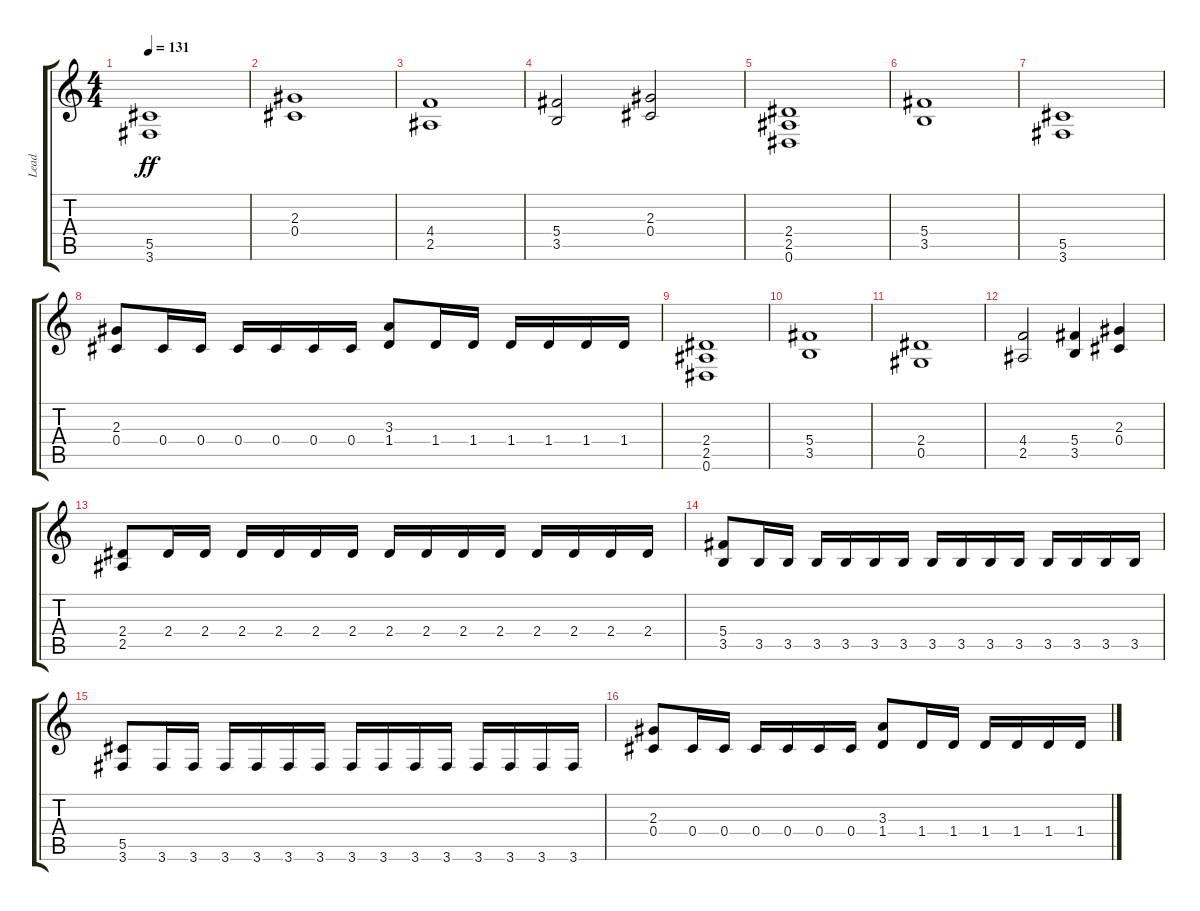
\track ("Lead" "Lead") {instrument overdrivenguitar}
\staff {score tabs}
\tuning (Eb4 Bb3 Gb3 Db3 Ab2 Eb2) {hide}
\ts (4 4)
\tempo 131
\clef g2
\ks c
(5.5 3.6).1{dy ff} |
(2.3 0.4).1 |
(4.4 2.5).1 |
(5.4 3.5).2 (2.3 0.4).2 |
(2.4 2.5 0.6).1 |
(5.4 3.5).1 |
(5.5 3.6).1 |
(2.3 0.4).8 0.4.16 0.4.16 0.4.16 0.4.16 0.4.16 0.4.16 (3.3 1.4).8 1.4.16 1.4.16 1.4.16 1.4.16 1.4.16 1.4.16 |
(2.4 2.5 0.6).1 |
(5.4 3.5).1 |
(2.4 0.5).1 |
(4.4 2.5).2 (5.4 3.5).4 (2.3 0.4).4 |
(2.4 2.5).8 2.4.16 2.4.16 2.4.16 2.4.16 2.4.16 2.4.16 2.4.16 2.4.16 2.4.16 2.4.16 2.4.16 2.4.16 2.4.16 2.4.16 |
(5.4 3.5).8 3.5.16 3.5.16 3.5.16 3.5.16 3.5.16 3.5.16 3.5.16 3.5.16 3.5.16 3.5.16 3.5.16 3.5.16 3.5.16 3.5.16 |
(5.5 3.6).8 3.6.16 3.6.16 3.6.16 3.6.16 3.6.16 3.6.16 3.6.16 3.6.16 3.6.16 3.6.16 3.6.16 3.6.16 3.6.16 3.6.16 |
(2.3 0.4).8 0.4.16 0.4.16 0.4.16 0.4.16 0.4.16 0.4.16 (3.3 1.4).8 1.4.16 1.4.16 1.4.16 1.4.16 1.4.16 1.4.16
